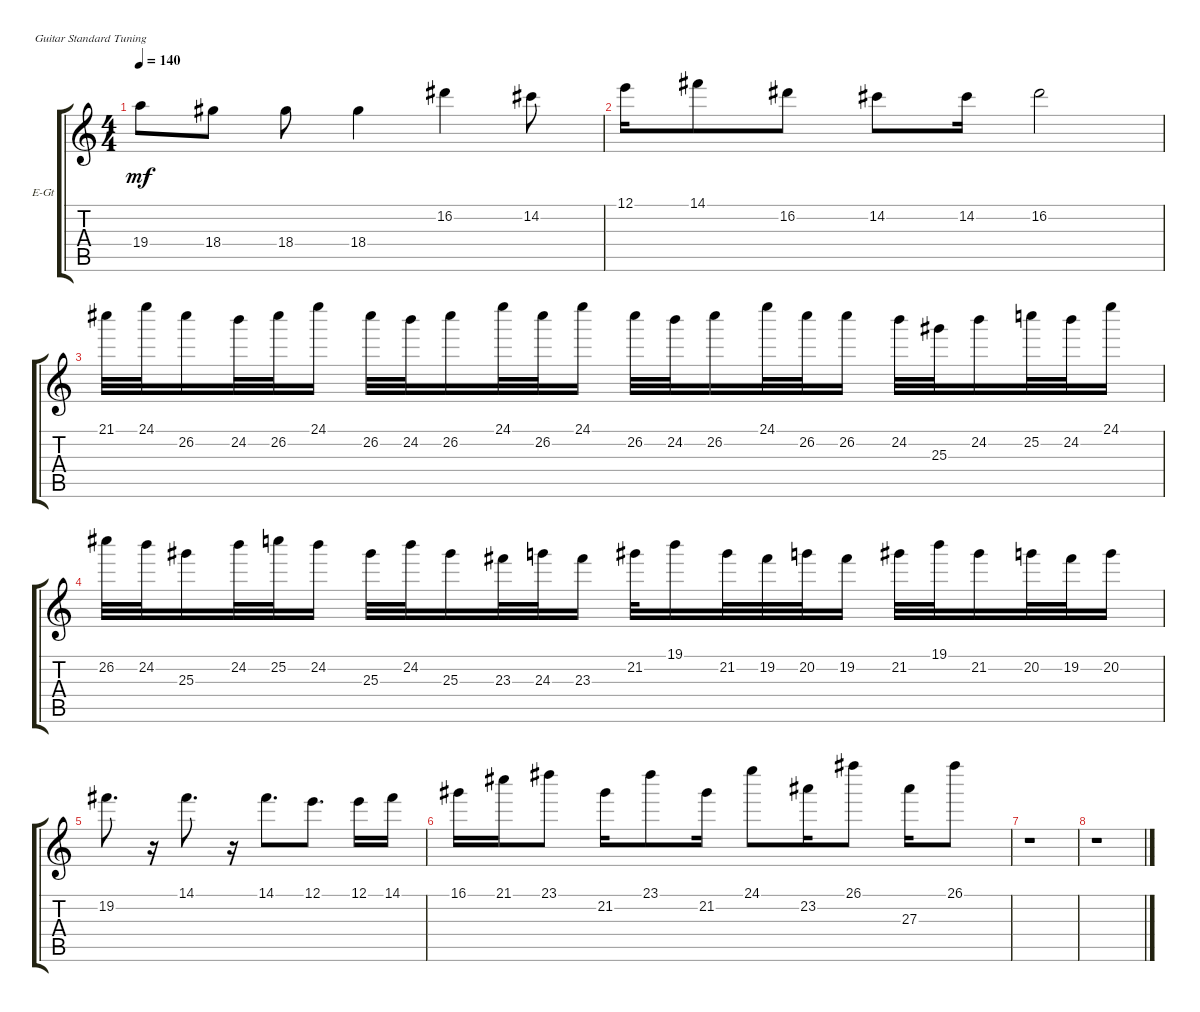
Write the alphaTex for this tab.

\bracketExtendMode groupsimilarinstruments
\firstSystemTrackNameOrientation horizontal
\otherSystemsTrackNameOrientation horizontal
\track ("8" "E-Gt") {instrument electricguitarclean}
\staff {score tabs}
\tuning (E4 B3 G3 D3 A2 E2)
\ts (4 4)
\tempo 140
\clef g2
\ks c
19.4.8{dy mf} 18.4.8 18.4.8 18.4.4 16.2.4 14.2.8 |
12.1.16 14.1.8 16.2.8 14.2.8 14.2.16 16.2.2 |
21.1.32 24.1.32 26.2.16 24.2.32 26.2.32 24.1.16 26.2.32 24.2.32 26.2.16 24.1.32 26.2.32 24.1.16 26.2.32 24.2.32 26.2.16 24.1.32 26.2.32 26.2.16 24.2.32 25.3.32 24.2.16 25.2.32 24.2.32 24.1.16 |
26.2.32 24.2.32 25.3.16 24.2.32 25.2.32 24.2.16 25.3.32 24.2.32 25.3.16 23.3.32 24.3.32 23.3.16 21.2.32 19.1.16 21.2.32 19.2.32 20.2.32 19.2.16 21.2.32 19.1.32 21.2.16 20.2.32 19.2.32 20.2.16 |
19.2.8{d} r.16 14.1.8{d} r.16 14.1.8{d} 12.1.8{d} 12.1.16 14.1.16 |
16.1.16 21.1.16 23.1.8 21.2.16 23.1.8 21.2.16 24.1.8 23.2.16 26.1.8 27.3.16 26.1.8 |
r.1 |
r.1
